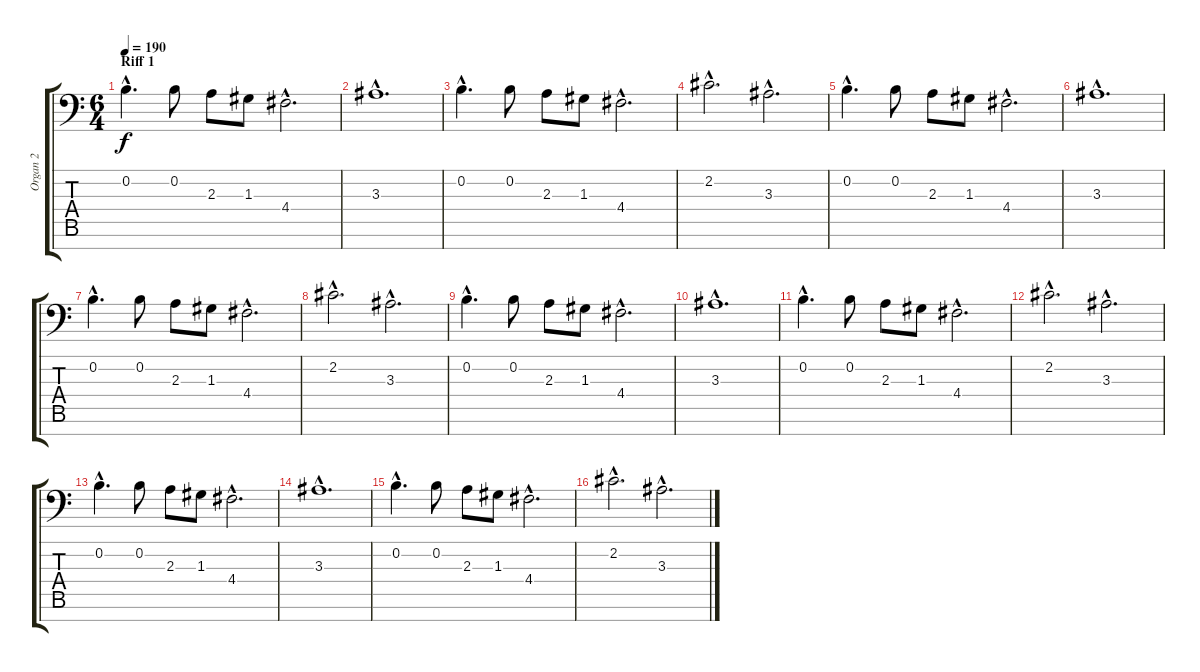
\track ("Organ 2" "Organ 2") {instrument percussiveorgan}
\staff {score tabs}
\tuning (E4 B3 G3 D3 A2 E2 C-1) {hide}
\ts (6 4)
\section ("" "Riff 1")
\tempo 190
\clef f4
\ks c
0.2{hac}.4{d dy f instrument percussiveorgan} 0.2.8 2.3.8 1.3.8 4.4{hac}.2{d} |
3.3{hac}.1{d} |
0.2{hac}.4{d} 0.2.8 2.3.8 1.3.8 4.4{hac}.2{d} |
2.2{hac}.2{d} 3.3{hac}.2{d} |
0.2{hac}.4{d} 0.2.8 2.3.8 1.3.8 4.4{hac}.2{d} |
3.3{hac}.1{d} |
0.2{hac}.4{d} 0.2.8 2.3.8 1.3.8 4.4{hac}.2{d} |
2.2{hac}.2{d} 3.3{hac}.2{d} |
0.2{hac}.4{d} 0.2.8 2.3.8 1.3.8 4.4{hac}.2{d} |
3.3{hac}.1{d} |
0.2{hac}.4{d} 0.2.8 2.3.8 1.3.8 4.4{hac}.2{d} |
2.2{hac}.2{d} 3.3{hac}.2{d} |
0.2{hac}.4{d} 0.2.8 2.3.8 1.3.8 4.4{hac}.2{d} |
3.3{hac}.1{d} |
0.2{hac}.4{d} 0.2.8 2.3.8 1.3.8 4.4{hac}.2{d} |
2.2{hac}.2{d} 3.3{hac}.2{d}
